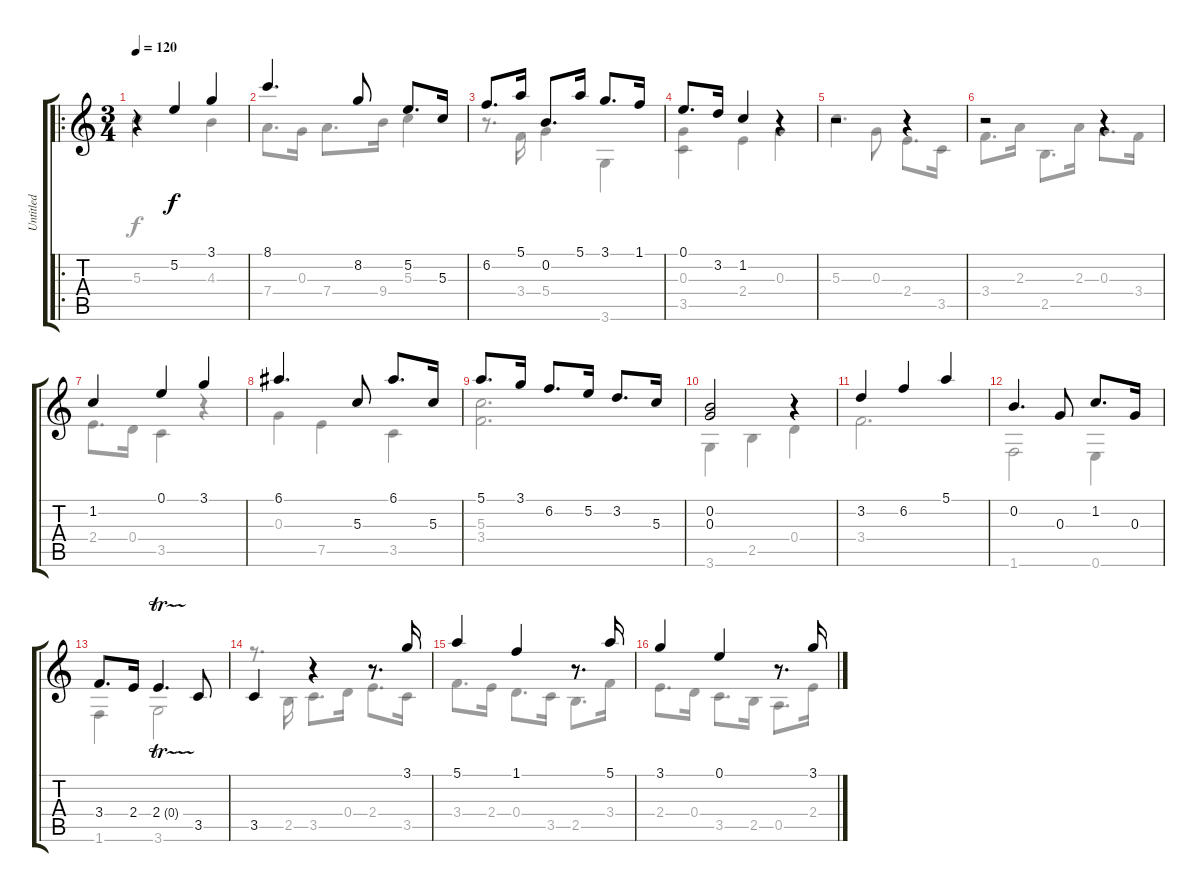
\track ("Untitled" "Untitled") {instrument acousticguitarnylon}
\staff {score tabs}
\tuning (E4 B3 G3 D3 A2 E2) {hide}
\voice
\ro
\ts (3 4)
\tempo 120
\clef g2
\ks c
r.4{dy f instrument acousticguitarnylon} 5.2.4 3.1.4 |
8.1.4{d} 8.2.8 5.2.8{d} 5.3.16 |
6.2.8{d} 5.1.16 0.2.8{d} 5.1.16 3.1.8{d} 1.1.16 |
0.1.8{d} 3.2.16 1.2.4 r.4 |
r.2 r.4 |
r.2 r.4 |
1.2.4 0.1.4 3.1.4 |
6.1.4{d} 5.3.8 6.1.8{d} 5.3.16 |
5.1.8{d} 3.1.16 6.2.8{d} 5.2.16 3.2.8{d} 5.3.16 |
(0.2 0.3).2 r.4 |
3.2.4 6.2.4 5.1.4 |
0.2.4{d} 0.3.8 1.2.8{d} 0.3.16 |
3.4.8{d} 2.4.16 2.4{tr (0 32)}.4{d} 3.5.8 |
3.5.4 r.4 r.8{d} 3.1.16 |
5.1.4 1.1.4 r.8{d} 5.1.16 |
3.1.4 0.1.4 r.8{d} 3.1.16
\voice
\clef g2
\ottava regular
\simile none
\ks c
5.3.2{dy f} 4.3.4 |
7.4.8{d} 0.3.16 7.4.8{d} 9.4.16 5.3.4 |
r.8{d} 3.4.16 5.4.4 3.6.4 |
(0.3 3.5).4 2.4.4 0.3.4 |
5.3.4{d} 0.3.8 2.4.8{d} 3.5.16 |
3.4.8{d} 2.3.16 2.5.8{d} 2.3.16 0.3.8{d} 3.4.16 |
2.4.8{d} 0.4.16 3.5.4 r.4 |
0.3.4 7.5.4 3.5.4 |
(5.3 3.4).2{d} |
3.6.4 2.5.4 0.4.4 |
3.4.2{d} |
1.6.2 0.6.4 |
1.6.4 3.6.2 |
r.8{d} 2.5.16 3.5.8{d} 0.4.16 2.4.8{d} 3.5.16 |
3.4.8{d} 2.4.16 0.4.8{d} 3.5.16 2.5.8{d} 3.4.16 |
2.4.8{d} 0.4.16 3.5.8{d} 2.5.16 0.5.8{d} 2.4.16
